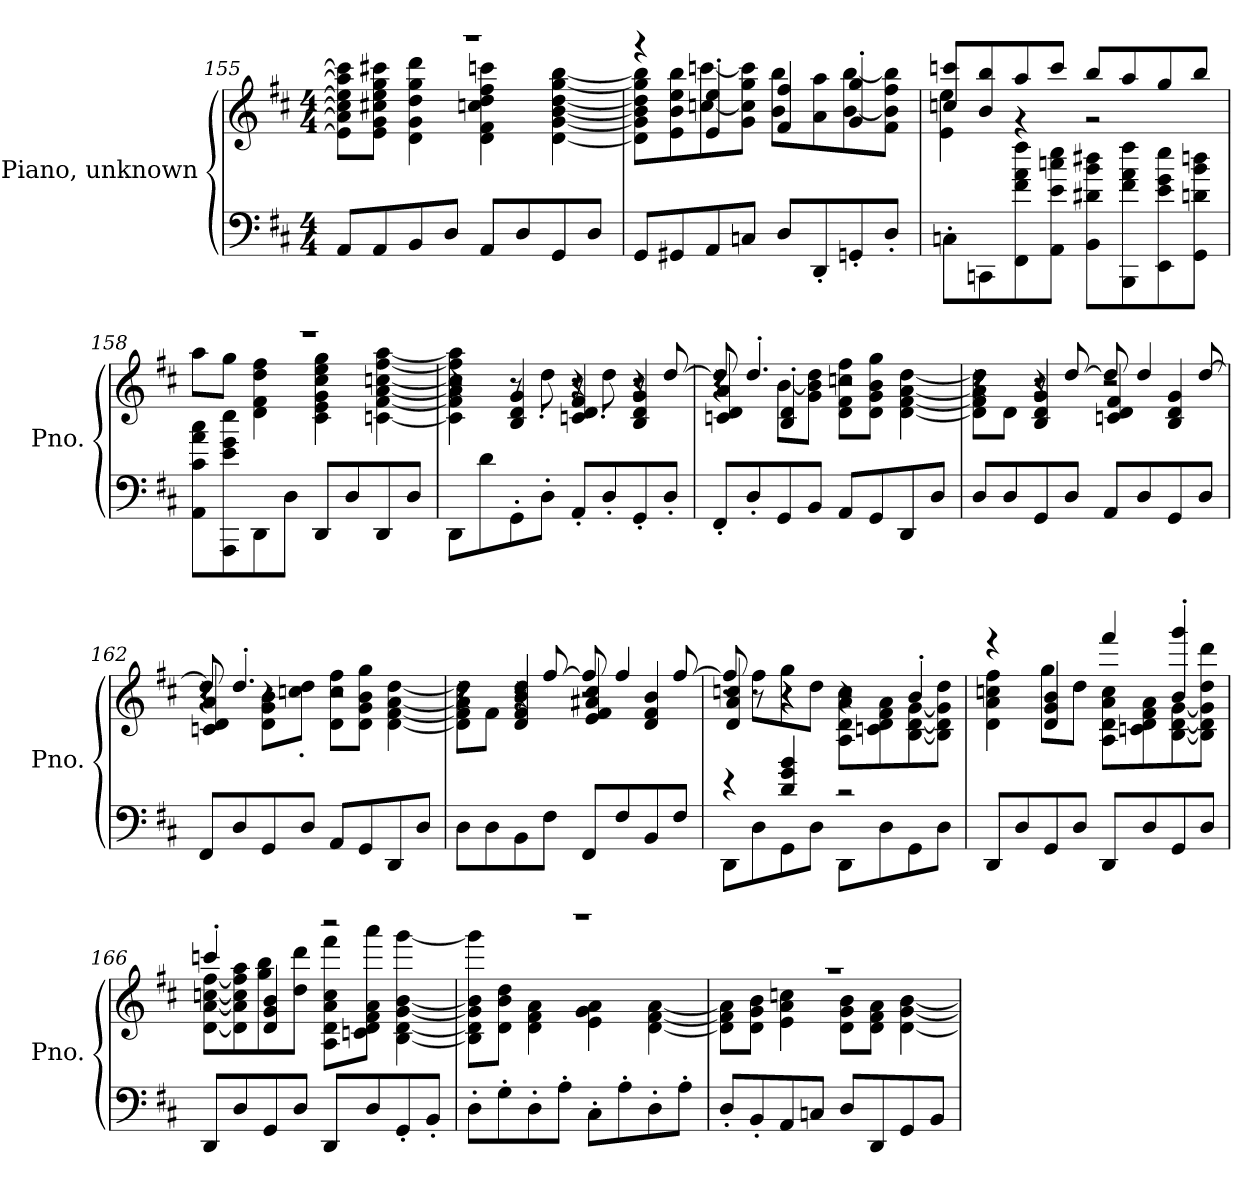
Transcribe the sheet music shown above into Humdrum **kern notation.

**kern	**kern
*part1	*part1
*staff2	*staff1
*I"Piano, unknown	*
*I'Pno.	*
*clefF4	*clefG2
*k[f#c#]	*k[f#c#]
*M4/4	*M4/4
=155	=155
*	*^
8AA/L	1r	8e\] 8a\] 8cc\] 8ee\] 8aa\] 8ccc\]L
8AA/	.	8e\ 8g\ 8cc#X\ 8ee\ 8gg\ 8ccc#X\J
8BB/	.	4d\ 4g\ 4dd\ 4gg\ 4ddd\
8D/J	.	.
8AA/L	.	4d\ 4f#\ 4ccn\ 4dd\ 4ff#\ 4cccn\
8D/	.	.
8GG/	.	[4d\ [4g\ [4b\ [4dd\ [4gg\ [4bb\
8D/J	.	.
=156	=156	=156
8GG/L	4r	8d\] 8g\] 8b\] 8dd\] 8gg\] 8bb\]L
8GG#X/	.	8e\ 8b\ 8ee\ 8bb\
8AA/	4e/' 4ee/'	[8ccn\ [8cccn\
8Cn/J	.	8g\ 8cc\] 8gg\ 8ccc\]J
8D/L	4f#/ 4ff#/	8b\ 8bb\L
8DD'/	.	8a\ 8aa\
8GGn'/	4g/' 4gg/'	[8b\ [8bb\
8D'/J	.	8f#\ 8b\] 8ff#\ 8bb\]J
!!LO:PB:g=z	!!
=157	=157	=157
8Cn'\L	8ccn/ 8cccn/L	4e\ 4ee\
8CCn\	8b/ 8bb/	.
8FF#\ 8f#\ 8a\ 8ff#\	8aa/	4r
8AA\ 8e\ 8ccn\ 8ee\J	8ccc/J	.
8BB\ 8d#X\ 8b\ 8dd#X\L	8bb/L	2r
8BBB\ 8f#\ 8a\ 8ff#\	8aa/	.
8EE\ 8e\ 8g\ 8ee\	8gg/	.
8GG\ 8dn\ 8b\ 8ddn\J	8bb/J	.
=158	=158	=158
8AA\ 8c#\ 8a\ 8cc#\L	1r	8aa\L
8AAA\ 8e\ 8g\ 8ee\	.	8gg\J
8DD\	.	4d\ 4f#\ 4dd\ 4ff#\
8D\J	.	.
8DD/L	.	4c#\ 4e\ 4g\ 4cc#\ 4ee\ 4gg\
8D/	.	.
8DD/	.	[4cn\ [4f#\ [4a\ [4ccn\ [4ff#\ [4aa\
8D/J	.	.
=159	=159	=159
*	*	*^
8DD\L	2r	4c\] 4f#\] 4a\] 4cc\] 4ff#\] 4aa\]	4r
8d\	.	.	.
8GG'\	.	8r	4B/ 4d/ 4g/
8D'\J	.	8dd'\	.
8AA'/L	4r	8r	4cn/ 4d/ 4f#/
8D'/	.	8dd'\	.
8GG'/	8r	4r	4B/ 4d/ 4g/
8D'/J	[8dd/	.	.
!!LO:LB:g=z	!!	!!
=160	=160	=160	=160
8FF#'/L	8dd/]	4r	4cn/ 4d/ 4a/
8D'/	4.dd'/	.	.
8GG/	.	[8b\L	4B/' 4d/'
8BB/J	.	8g\ 8b\] 8dd\J	.
8AA/L	2r	8d\ 8f#\ 8ccn\ 8ff#\L	2r
8GG/	.	8d\ 8g\ 8b\ 8gg\J	.
8DD/	.	[4d\ [4f#\ [4a\ [4dd\	.
8D/J	.	.	.
=161	=161	=161	=161
8D/L	4r	8d\] 8f#\] 8a\] 8dd\]L	4r
8D/	.	8d\J	.
8GG/	8r	4r	4B/ 4d/ 4g/
8D/J	[8dd/	.	.
8AA/L	8dd/]	2r	4cn/ 4d/ 4f#/
8D/	4dd/	.	.
8GG/	.	.	4B/ 4d/ 4g/
8D/J	[8dd/	.	.
=162	=162	=162	=162
8FF#/L	8dd/]	4r	4cn/ 4d/ 4a/
8D/	4.dd'/	.	.
8GG/	.	8d\ 8g\ 8b\L	4r
8D/J	.	8ccn\' 8dd\'J	.
8AA/L	2r	8d\ 8cc\ 8ff#\L	2r
8GG/	.	8d\ 8g\ 8b\ 8gg\J	.
8DD/	.	[4d\ [4f#\ [4a\ [4dd\	.
8D/J	.	.	.
!!LO:LB:g=z	!!	!!
=163	=163	=163	=163
8D\L	4r	8d\] 8f#\] 8a\] 8dd\]L	4r
8D\	.	8f#\J	.
8BB\	8r	4r	4d/ 4f#/ 4b/ 4dd/
8F#\J	[8ff#/	.	.
8FF#/L	8ff#/]	2r	4e/ 4f#/ 4a#X/ 4cc#/
8F#/	4ff#/	.	.
8BB/	.	.	4d/ 4f#/ 4b/
8F#/J	[8ff#/	.	.
=164	=164	=164	=164
*^	*	*	*
4r	8DD\L	8ff#/]	8r	4d/ 4a/ 4ccn/
.	8D\	8r	8ff#\L	.
4d/ 4g/ 4b/	8GG\	4r	8gg\	4r
.	8D\J	.	8dd\J	.
2r	8DD\L	2r	8A\ 8d\ 8a\ 8cc\L	4r
.	8D\	.	8cn\ 8d\ 8f#\ 8a\	.
.	8GG\	.	[8B\ [8d\ [8g\	4b'/
.	8D\J	.	8B\] 8d\] 8g\] 8dd\J	.
*v	*v	*	*	*
*	*	*v	*v
=165	=165	=165
8DD/L	4r	4d\ 4a\ 4ccn\ 4ff#\
8D/	.	.
8GG/	4d/ 4g/ 4b/	8gg\L
8D/J	.	8dd\J
8DD/L	4fff#/	8A\ 8d\ 8a\ 8cc\L
8D/	.	8cn\ 8d\ 8f#\ 8a\
8GG/	4b/' 4ggg/'	[8B\ [8d\ [8g\
8D/J	.	8B\] 8d\] 8g\] 8dd\ 8ddd\J
!!LO:LB:g=z	!!
=166	=166	=166
8DD/L	4cccn'/	[8d\ [8a\ [8ccn\ [8ff#\L
8D/	.	8d\] 8a\] 8cc\] 8ff#\] 8aa\
8GG/	4d/ 4g/ 4b/	8gg\ 8bb\
8D/J	.	8dd\ 8ddd\J
8DD/L	2r	8A\ 8d\ 8a\ 8cc\ 8fff#\L
8D/	.	8cn\ 8d\ 8f#\ 8a\ 8aaa\J
8GG'/	.	[4B\ [4d\ [4g\ [4b\ [4ggg\
8BB'/J	.	.
=167	=167	=167
8D'\L	1r	8B\] 8d\] 8g\] 8b\] 8ggg\]L
8G'\	.	8d\ 8b\ 8dd\J
8D'\	.	4d\ 4f#\ 4a\
8A'\J	.	.
8C#'\L	.	4e\ 4g\ 4a\
8A'\	.	.
8D'\	.	[4d\ [4f#\ [4a\
8A'\J	.	.
=168	=168	=168
8D'/L	1r	8d\] 8f#\] 8a\]L
8BB'/	.	8d\ 8g\ 8b\J
8AA/	.	4e\ 4a\ 4ccn\
8Cn/J	.	.
8D/L	.	8d\ 8g\ 8b\L
8DD/	.	8d\ 8f#\ 8a\J
8GG/	.	[4d\ [4g\ [4b\
8BB/J	.	.
*	*v	*v
=	=
*-	*-
